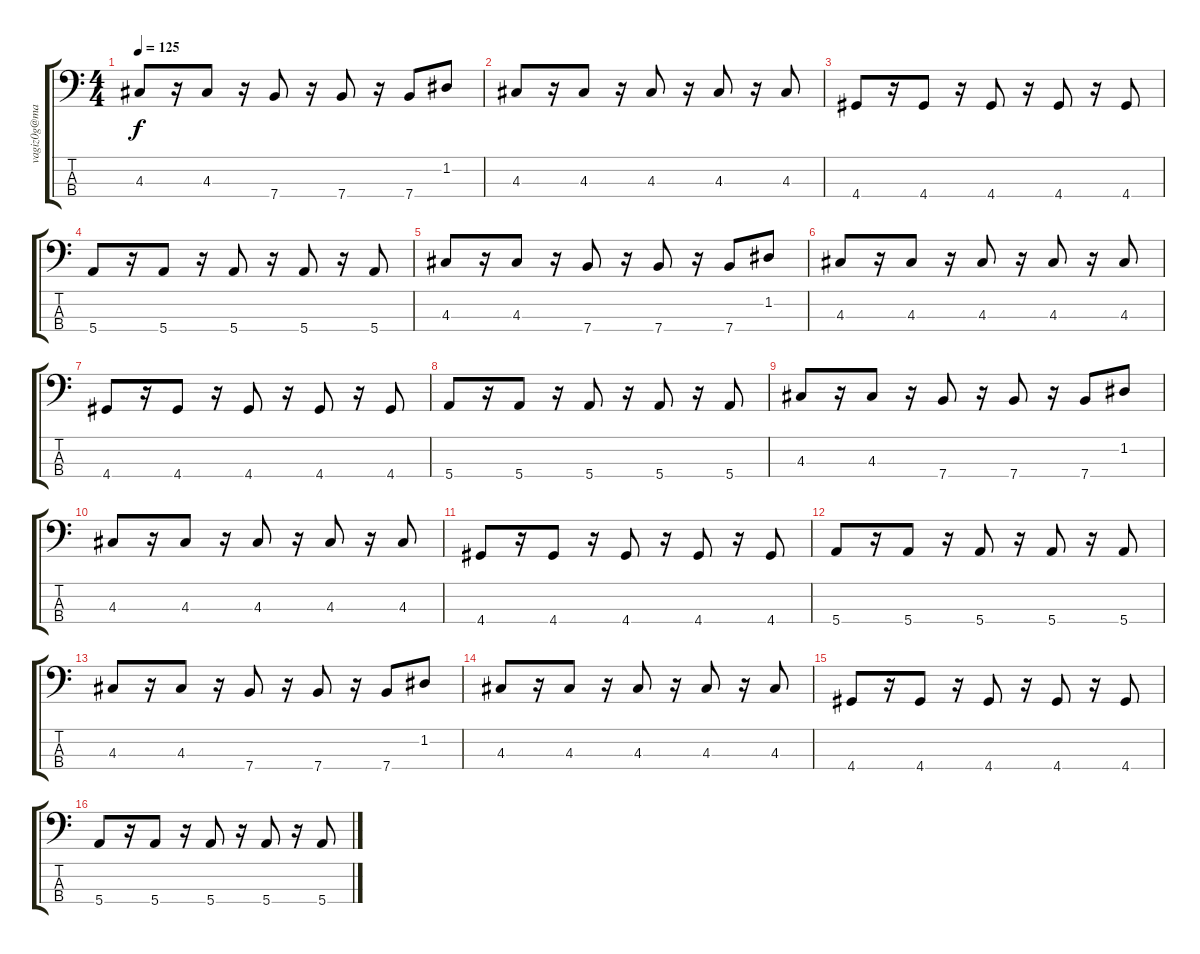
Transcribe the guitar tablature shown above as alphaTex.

\track ("" "vagiz0g@ma") {instrument electricbassfinger}
\staff {score tabs}
\tuning (G2 D2 A1 E1) {hide}
\ts (4 4)
\tempo 125
\clef f4
\ks c
4.3.8{dy f} r.16 4.3.8 r.16 7.4.8 r.16 7.4.8 r.16 7.4.8 1.2.8 |
4.3.8 r.16 4.3.8 r.16 4.3.8 r.16 4.3.8 r.16 4.3.8 |
4.4.8 r.16 4.4.8 r.16 4.4.8 r.16 4.4.8 r.16 4.4.8 |
5.4.8 r.16 5.4.8 r.16 5.4.8 r.16 5.4.8 r.16 5.4.8 |
4.3.8 r.16 4.3.8 r.16 7.4.8 r.16 7.4.8 r.16 7.4.8 1.2.8 |
4.3.8 r.16 4.3.8 r.16 4.3.8 r.16 4.3.8 r.16 4.3.8 |
4.4.8 r.16 4.4.8 r.16 4.4.8 r.16 4.4.8 r.16 4.4.8 |
5.4.8 r.16 5.4.8 r.16 5.4.8 r.16 5.4.8 r.16 5.4.8 |
4.3.8 r.16 4.3.8 r.16 7.4.8 r.16 7.4.8 r.16 7.4.8 1.2.8 |
4.3.8 r.16 4.3.8 r.16 4.3.8 r.16 4.3.8 r.16 4.3.8 |
4.4.8 r.16 4.4.8 r.16 4.4.8 r.16 4.4.8 r.16 4.4.8 |
5.4.8 r.16 5.4.8 r.16 5.4.8 r.16 5.4.8 r.16 5.4.8 |
4.3.8 r.16 4.3.8 r.16 7.4.8 r.16 7.4.8 r.16 7.4.8 1.2.8 |
4.3.8 r.16 4.3.8 r.16 4.3.8 r.16 4.3.8 r.16 4.3.8 |
4.4.8 r.16 4.4.8 r.16 4.4.8 r.16 4.4.8 r.16 4.4.8 |
5.4.8 r.16 5.4.8 r.16 5.4.8 r.16 5.4.8 r.16 5.4.8
